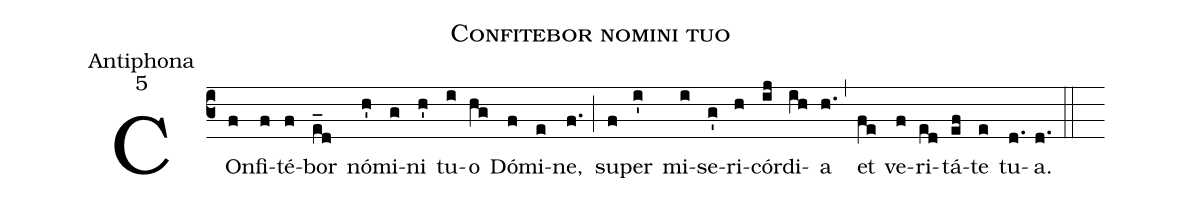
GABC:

name:Confitebor nomini tuo;
office-part:Antiphona;
mode:5;
%%
(c3) COn(f)fi(f)té(f)bor(e_d) nó(h')mi(g)ni(h') tu(i)o(hg) Dó(f)mi(e)ne,(f.) (;) su(f)per(i') mi(i)se(g')ri(h)cór(ij)di(ih)a(h.) (,) et(fe) ve(f)ri(ed)tá(ef)te(e) tu(d.)a.(d.) (::)
